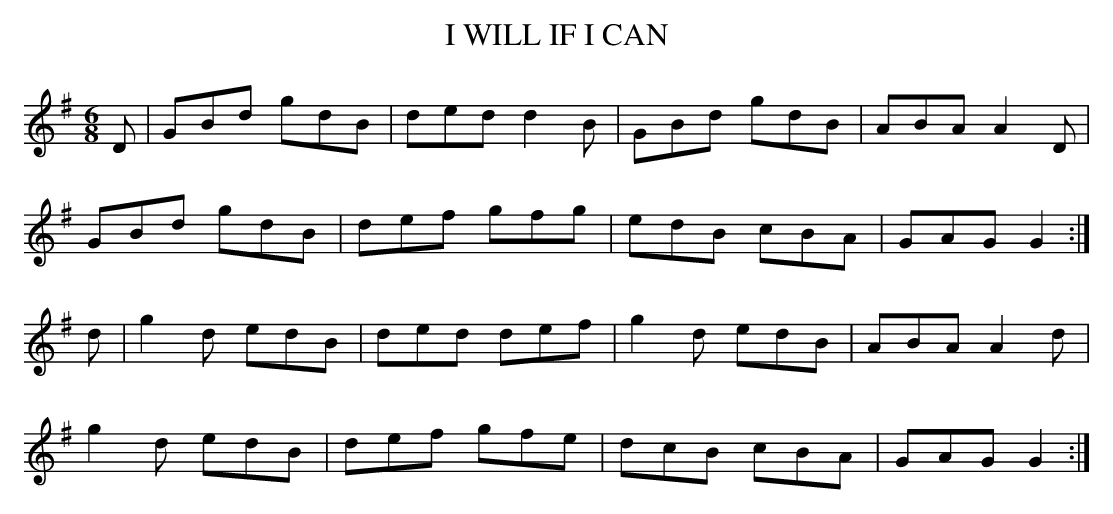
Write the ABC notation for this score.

X:1
T:I WILL IF I CAN
M:6/8
L:1/8
K:G
D|GBd gdB|ded d2B|GBd gdB|ABA A2D|
GBd gdB|def gfg|edB cBA|GAG G2 :|
d|g2d edB|ded def|g2d edB|ABA A2d|
g2d edB|def gfe|dcB cBA|GAG G2 :|
